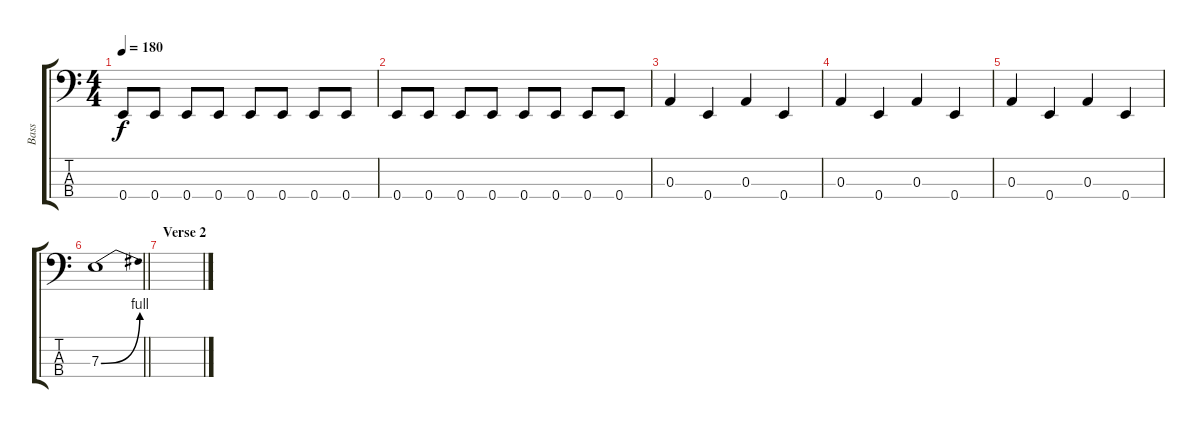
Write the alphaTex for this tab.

\track ("Bass" "Bass") {instrument electricbassfinger}
\staff {score tabs}
\tuning (G2 D2 A1 E1) {hide}
\ts (4 4)
\tempo 180
\clef f4
\ks c
0.4.8{dy f} 0.4.8 0.4.8 0.4.8 0.4.8 0.4.8 0.4.8 0.4.8 |
0.4.8 0.4.8 0.4.8 0.4.8 0.4.8 0.4.8 0.4.8 0.4.8 |
0.3.4 0.4.4 0.3.4 0.4.4 |
0.3.4 0.4.4 0.3.4 0.4.4 |
0.3.4 0.4.4 0.3.4 0.4.4 |
\barLineRight lightlight
7.3{be (bend 0 0 60 4)}.1 |
\section ("" "Verse 2")
